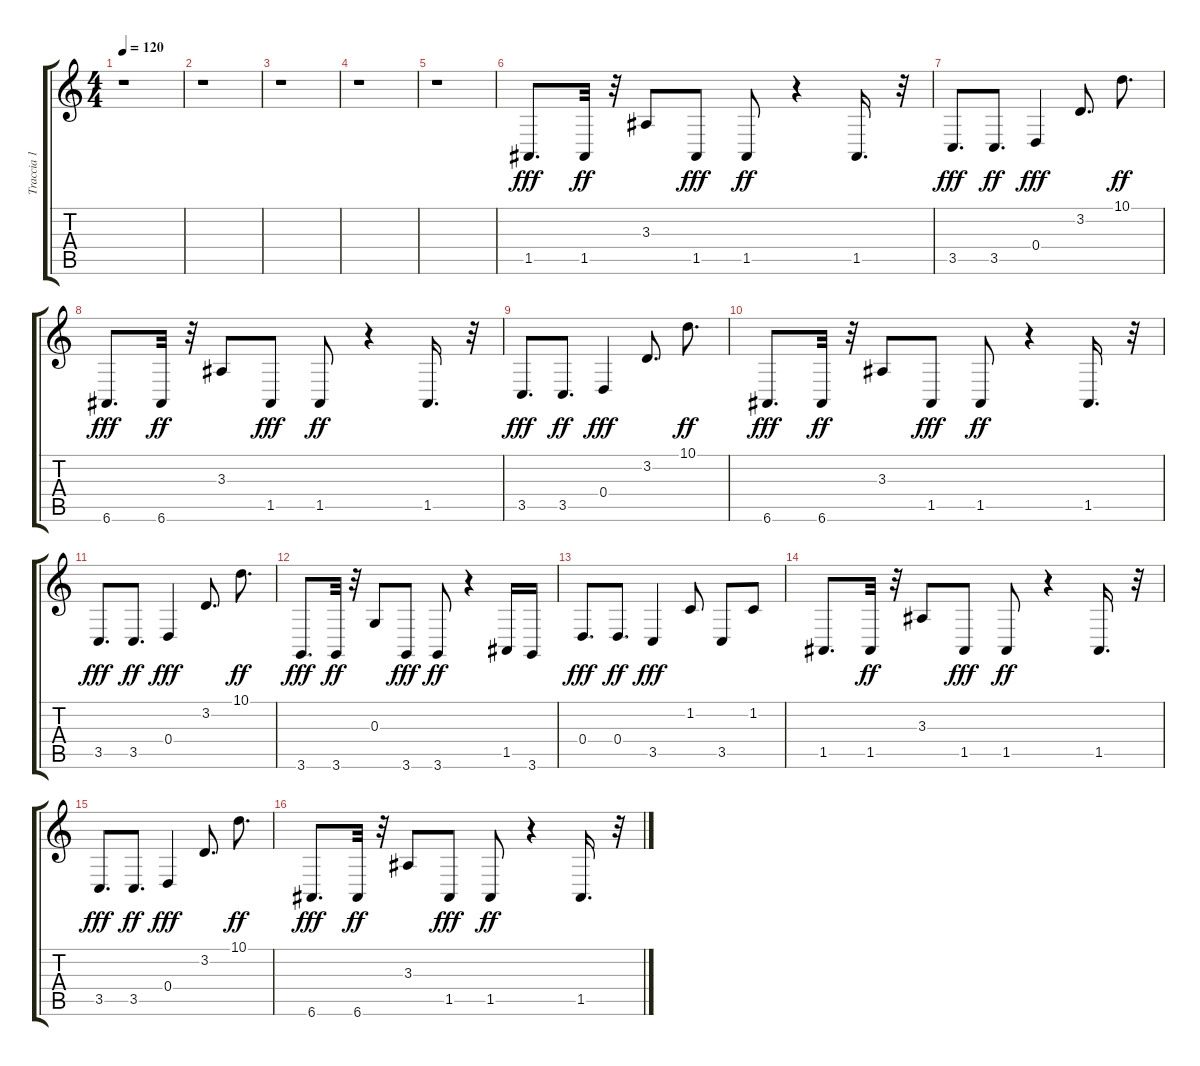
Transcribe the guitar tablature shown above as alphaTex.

\track ("Traccia 1" "Traccia 1") {instrument lead1square}
\staff {score tabs}
\tuning (E4 B3 G3 D3 A2 E2) {hide}
\ts (4 4)
\tempo 120
\clef g2
\ks c
r.1{dy fff} |
r.1 |
r.1 |
r.1 |
r.1 |
1.5.8{d} 1.5.32{dy ff} r.32 3.3.8 1.5.8{dy fff} 1.5.8{dy ff} r.4 1.5.16{d} r.32 |
3.5.8{d dy fff} 3.5.8{d dy ff} 0.4.4{dy fff} 3.2.8{d} 10.1.8{d dy ff} |
6.6.8{d dy fff} 6.6.32{dy ff} r.32 3.3.8 1.5.8{dy fff} 1.5.8{dy ff} r.4 1.5.16{d} r.32 |
3.5.8{d dy fff} 3.5.8{d dy ff} 0.4.4{dy fff} 3.2.8{d} 10.1.8{d dy ff} |
6.6.8{d dy fff} 6.6.32{dy ff} r.32 3.3.8 1.5.8{dy fff} 1.5.8{dy ff} r.4 1.5.16{d} r.32 |
3.5.8{d dy fff} 3.5.8{d dy ff} 0.4.4{dy fff} 3.2.8{d} 10.1.8{d dy ff} |
3.6.8{d dy fff} 3.6.32{dy ff} r.32 0.3.8 3.6.8{dy fff} 3.6.8{dy ff} r.4 1.5.16 3.6.16 |
0.4.8{d dy fff} 0.4.8{d dy ff} 3.5.4{dy fff} 1.2.8 3.5.8 1.2.8 |
1.5.8{d} 1.5.32{dy ff} r.32 3.3.8 1.5.8{dy fff} 1.5.8{dy ff} r.4 1.5.16{d} r.32 |
3.5.8{d dy fff} 3.5.8{d dy ff} 0.4.4{dy fff} 3.2.8{d} 10.1.8{d dy ff} |
6.6.8{d dy fff} 6.6.32{dy ff} r.32 3.3.8 1.5.8{dy fff} 1.5.8{dy ff} r.4 1.5.16{d} r.32
